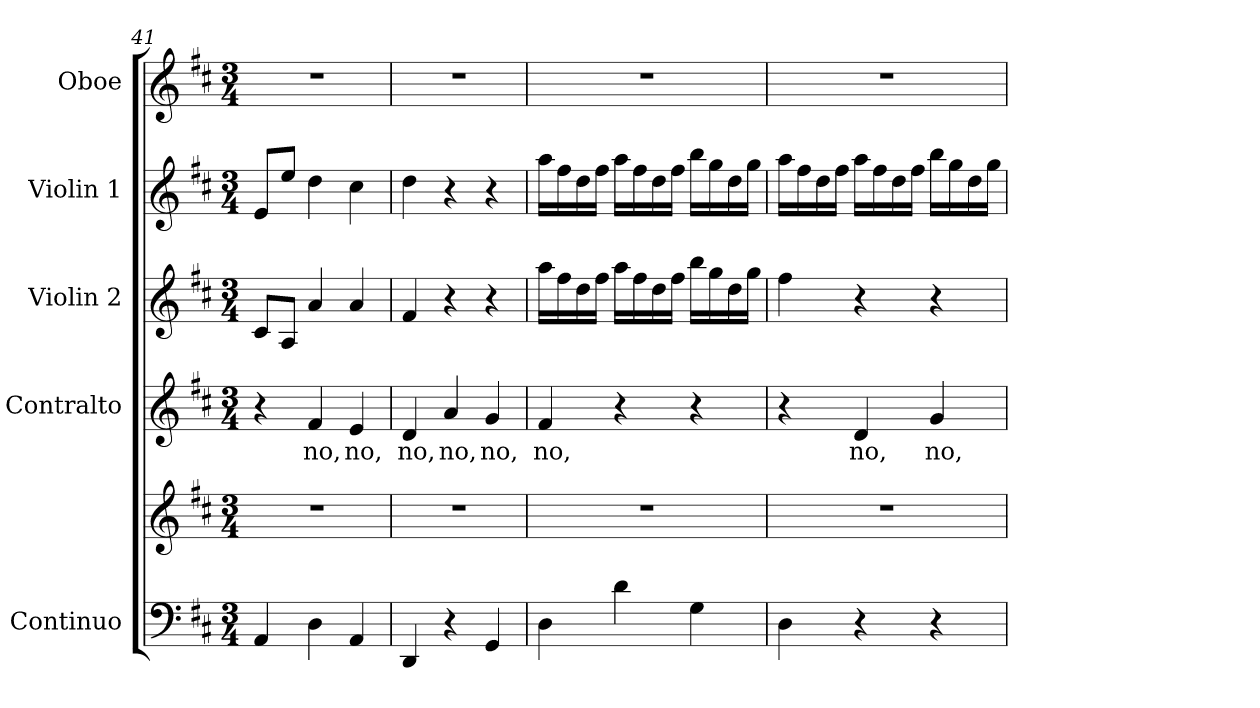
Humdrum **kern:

**kern	**kern	**kern	**text	**kern	**kern	**kern
*part5	*part5	*part4	*part4	*part3	*part2	*part1
*staff6	*staff5	*staff4	*staff4	*staff3	*staff2	*staff1
*I"Continuo	*	*I"Contralto	*	*I"Violin 2	*I"Violin 1	*I"Oboe
*I'Cont.	*	*I'A.	*	*I'Vln. 2	*I'Vln. 1	*I'Ob.
*clefF4	*clefG2	*clefG2	*	*clefG2	*clefG2	*clefG2
*k[f#c#]	*k[f#c#]	*k[f#c#]	*	*k[f#c#]	*k[f#c#]	*k[f#c#]
*D:	*D:	*D:	*	*D:	*D:	*D:
*M3/4	*M3/4	*M3/4	*	*M3/4	*M3/4	*M3/4
=41	=41	=41	=41	=41	=41	=41
!	!LO:N:vis=1	!	!	!	!	!LO:N:vis=1
4AAi/	2.r	4r	.	8c#i/L	8ei/L	2.r
.	.	.	.	8Ai/J	8eei/J	.
!	!	!	!LO:LY:b:color=#000000	!	!	!
4Di\	.	4f#i/	no,	4ai/	4ddi\	.
!	!	!	!LO:LY:b:color=#000000	!	!	!
4AAi/	.	4ei/	no,	4ai/	4cc#i\	.
=42	=42	=42	=42	=42	=42	=42
!	!LO:N:vis=1	!	!	!	!	!
!	!	!	!LO:LY:b:color=#000000	!	!	!LO:N:vis=1
4DDi/	2.r	4di/	no,	4f#i/	4ddi\	2.r
!	!	!	!LO:LY:b:color=#000000	!	!	!
4r	.	4ai/	no,	4r	4r	.
!	!	!	!LO:LY:b:color=#000000	!	!	!
4GGi/	.	4gi/	no,	4r	4r	.
=43	=43	=43	=43	=43	=43	=43
!	!LO:N:vis=1	!	!	!	!	!
!	!	!	!LO:LY:b:color=#000000	!	!	!LO:N:vis=1
4Di\	2.r	4f#i/	no,	16aai\LL	16aai\LL	2.r
.	.	.	.	16ff#i\	16ff#i\	.
.	.	.	.	16ddi\	16ddi\	.
.	.	.	.	16ff#i\JJ	16ff#i\JJ	.
4di\	.	4r	.	16aai\LL	16aai\LL	.
.	.	.	.	16ff#i\	16ff#i\	.
.	.	.	.	16ddi\	16ddi\	.
.	.	.	.	16ff#i\JJ	16ff#i\JJ	.
4Gi\	.	4r	.	16bbi\LL	16bbi\LL	.
.	.	.	.	16ggi\	16ggi\	.
.	.	.	.	16ddi\	16ddi\	.
.	.	.	.	16ggi\JJ	16ggi\JJ	.
!!LO:LB:g=z
=44	=44	=44	=44	=44	=44	=44
!	!LO:N:vis=1	!	!	!	!	!LO:N:vis=1
4Di\	2.r	4r	.	4ff#i\	16aai\LL	2.r
.	.	.	.	.	16ff#i\	.
.	.	.	.	.	16ddi\	.
.	.	.	.	.	16ff#i\JJ	.
!	!	!	!LO:LY:b:color=#000000	!	!	!
4r	.	4di/	no,	4r	16aai\LL	.
.	.	.	.	.	16ff#i\	.
.	.	.	.	.	16ddi\	.
.	.	.	.	.	16ff#i\JJ	.
!	!	!	!LO:LY:b:color=#000000	!	!	!
4r	.	4gi/	no,	4r	16bbi\LL	.
.	.	.	.	.	16ggi\	.
.	.	.	.	.	16ddi\	.
.	.	.	.	.	16ggi\JJ	.
=	=	=	=	=	=	=
*-	*-	*-	*-	*-	*-	*-
